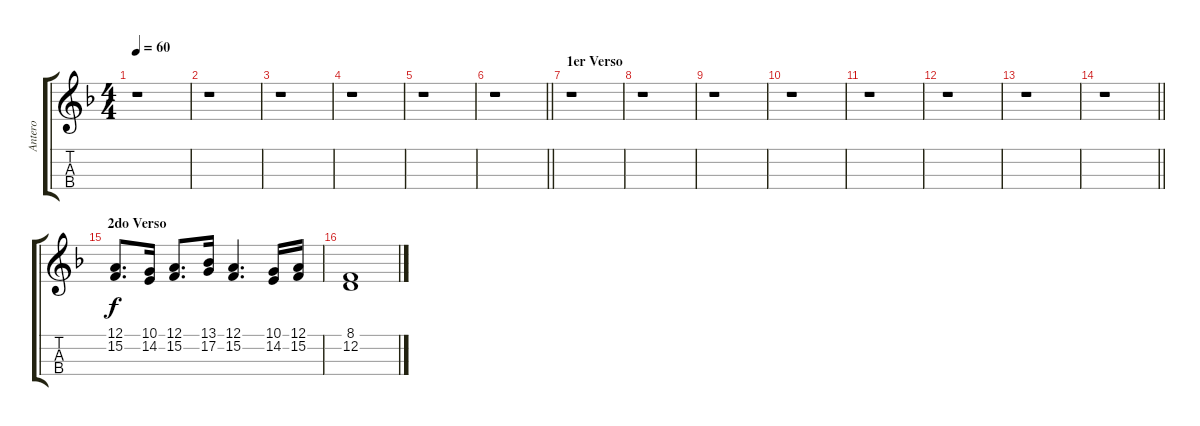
\track ("Antero" "Antero") {instrument cello}
\staff {score tabs}
\tuning (A3 D3 G2 C2) {hide}
\ts (4 4)
\tempo 60
\clef g2
\ks f
r.1{dy f instrument cello} |
r.1 |
r.1 |
r.1 |
r.1 |
\barLineRight lightlight
r.1 |
\section ("" "1er Verso")
r.1 |
r.1 |
r.1 |
r.1 |
r.1 |
r.1 |
r.1 |
\barLineRight lightlight
r.1 |
\section ("" "2do Verso")
(12.1 15.2).8{d} (10.1 14.2).16 (12.1 15.2).8{d} (13.1 17.2).16 (12.1 15.2).4{d} (10.1 14.2).16 (12.1 15.2).16 |
(8.1 12.2).1
